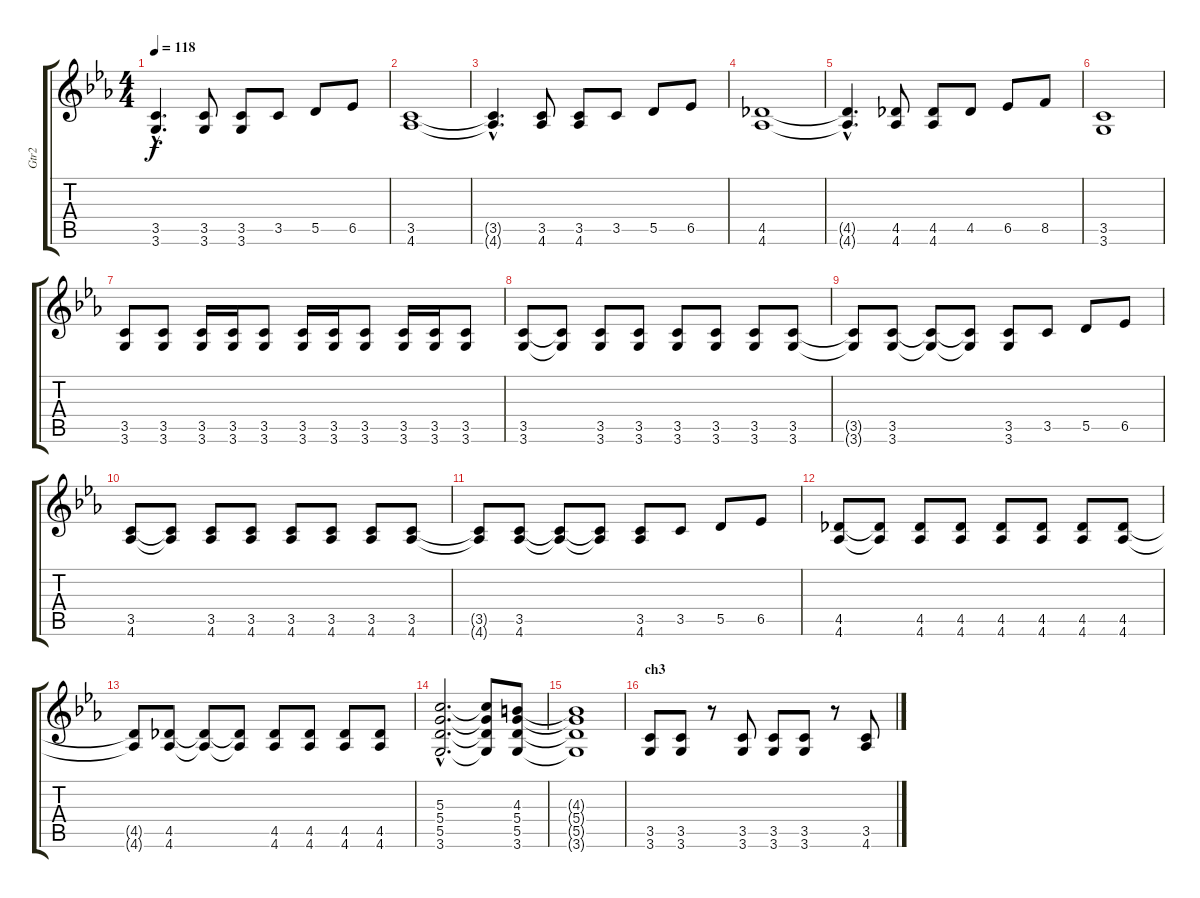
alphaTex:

\track ("Gtr2" "Gtr2") {instrument distortionguitar}
\staff {score tabs}
\tuning (E4 B3 G3 D3 A2 E2) {hide}
\ts (4 4)
\tempo 118
\clef g2
\ks cminor
(3.5{hac t} 3.6{hac t}).4{d dy f} (3.5 3.6).8 (3.5 3.6).8 3.5.8 5.5.8 6.5.8 |
(3.5 4.6).1 |
(3.5{hac t} 4.6{hac t}).4{d} (3.5 4.6).8 (3.5 4.6).8 3.5.8 5.5.8 6.5.8 |
(4.5 4.6).1 |
(4.5{hac t} 4.6{hac t}).4{d} (4.5 4.6).8 (4.5 4.6).8 4.5.8 6.5.8 8.5.8 |
(3.5 3.6).1 |
(3.5 3.6).8 (3.5 3.6).8 (3.5 3.6).16 (3.5 3.6).16 (3.5 3.6).8 (3.5 3.6).16 (3.5 3.6).16 (3.5 3.6).8 (3.5 3.6).16 (3.5 3.6).16 (3.5 3.6).8 |
(3.5 3.6).8 (3.5{t} 3.6{t}).8 (3.5 3.6).8 (3.5 3.6).8 (3.5 3.6).8 (3.5 3.6).8 (3.5 3.6).8 (3.5 3.6).8 |
(3.5{t} 3.6{t}).8 (3.5 3.6).8 (3.5{t} 3.6{t}).8 (3.5{t} 3.6{t}).8 (3.5 3.6).8 3.5.8 5.5.8 6.5.8 |
(3.5 4.6).8 (3.5{t} 4.6{t}).8 (3.5 4.6).8 (3.5 4.6).8 (3.5 4.6).8 (3.5 4.6).8 (3.5 4.6).8 (3.5 4.6).8 |
(3.5{t} 4.6{t}).8 (3.5 4.6).8 (3.5{t} 4.6{t}).8 (3.5{t} 4.6{t}).8 (3.5 4.6).8 3.5.8 5.5.8 6.5.8 |
(4.5 4.6).8 (4.5{t} 4.6{t}).8 (4.5 4.6).8 (4.5 4.6).8 (4.5 4.6).8 (4.5 4.6).8 (4.5 4.6).8 (4.5 4.6).8 |
(4.5{t} 4.6{t}).8 (4.5 4.6).8 (4.5{t} 4.6{t}).8 (4.5{t} 4.6{t}).8 (4.5 4.6).8 (4.5 4.6).8 (4.5 4.6).8 (4.5 4.6).8 |
(5.3{hac} 5.4{hac} 5.5{hac} 3.6{hac}).2{d} (5.3{t} 5.4{t} 5.5{t} 3.6{t}).8 (4.3 5.4 5.5 3.6).8 |
(4.3{t} 5.4{t} 5.5{t} 3.6{t}).1 |
\section ("" "ch3")
(3.5 3.6).8 (3.5 3.6).8 r.8 (3.5 3.6).8 (3.5 3.6).8 (3.5 3.6).8 r.8 (3.5 4.6).8
